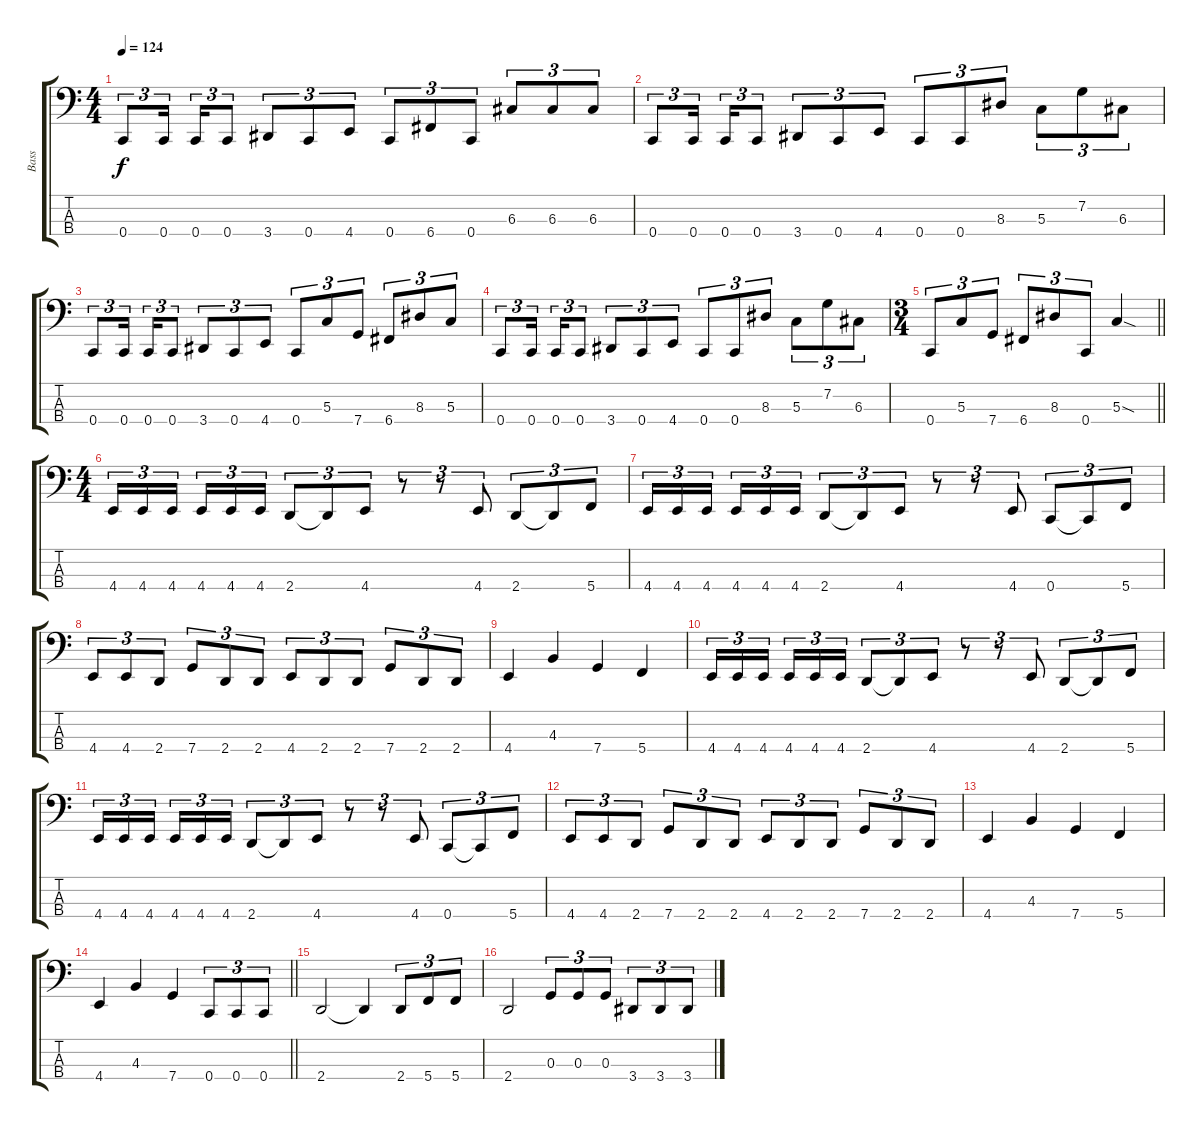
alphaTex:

\track ("Bass" "Bass") {instrument slapbass1}
\staff {score tabs}
\tuning (F2 C2 G1 C1) {hide}
\ts (4 4)
\tempo 124
\clef f4
\ks c
0.4.8{tu (3 2) dy f} 0.4.16{tu (3 2)} 0.4.16{tu (3 2)} 0.4.8{tu (3 2)} 3.4.8{tu (3 2)} 0.4.8{tu (3 2)} 4.4.8{tu (3 2)} 0.4.8{tu (3 2)} 6.4.8{tu (3 2)} 0.4.8{tu (3 2)} 6.3.8{tu (3 2)} 6.3.8{tu (3 2)} 6.3.8{tu (3 2)} |
0.4.8{tu (3 2)} 0.4.16{tu (3 2)} 0.4.16{tu (3 2)} 0.4.8{tu (3 2)} 3.4.8{tu (3 2)} 0.4.8{tu (3 2)} 4.4.8{tu (3 2)} 0.4.8{tu (3 2)} 0.4.8{tu (3 2)} 8.3.8{tu (3 2)} 5.3.8{tu (3 2)} 7.2.8{tu (3 2)} 6.3.8{tu (3 2)} |
0.4.8{tu (3 2)} 0.4.16{tu (3 2)} 0.4.16{tu (3 2)} 0.4.8{tu (3 2)} 3.4.8{tu (3 2)} 0.4.8{tu (3 2)} 4.4.8{tu (3 2)} 0.4.8{tu (3 2)} 5.3.8{tu (3 2)} 7.4.8{tu (3 2)} 6.4.8{tu (3 2)} 8.3.8{tu (3 2)} 5.3.8{tu (3 2)} |
0.4.8{tu (3 2)} 0.4.16{tu (3 2)} 0.4.16{tu (3 2)} 0.4.8{tu (3 2)} 3.4.8{tu (3 2)} 0.4.8{tu (3 2)} 4.4.8{tu (3 2)} 0.4.8{tu (3 2)} 0.4.8{tu (3 2)} 8.3.8{tu (3 2)} 5.3.8{tu (3 2)} 7.2.8{tu (3 2)} 6.3.8{tu (3 2)} |
\ts (3 4)
\barLineRight lightlight
0.4.8{tu (3 2)} 5.3.8{tu (3 2)} 7.4.8{tu (3 2)} 6.4.8{tu (3 2)} 8.3.8{tu (3 2)} 0.4.8{tu (3 2)} 5.3{sod}.4 |
\ts (4 4)
4.4.16{tu (3 2)} 4.4.16{tu (3 2)} 4.4.16{tu (3 2)} 4.4.16{tu (3 2)} 4.4.16{tu (3 2)} 4.4.16{tu (3 2)} 2.4.8{tu (3 2)} 2.4{t}.8{tu (3 2)} 4.4.8{tu (3 2)} r.8{tu (3 2)} r.8{tu (3 2)} 4.4.8{tu (3 2)} 2.4.8{tu (3 2)} 2.4{t}.8{tu (3 2)} 5.4.8{tu (3 2)} |
4.4.16{tu (3 2)} 4.4.16{tu (3 2)} 4.4.16{tu (3 2)} 4.4.16{tu (3 2)} 4.4.16{tu (3 2)} 4.4.16{tu (3 2)} 2.4.8{tu (3 2)} 2.4{t}.8{tu (3 2)} 4.4.8{tu (3 2)} r.8{tu (3 2)} r.8{tu (3 2)} 4.4.8{tu (3 2)} 0.4.8{tu (3 2)} 0.4{t}.8{tu (3 2)} 5.4.8{tu (3 2)} |
4.4.8{tu (3 2)} 4.4.8{tu (3 2)} 2.4.8{tu (3 2)} 7.4.8{tu (3 2)} 2.4.8{tu (3 2)} 2.4.8{tu (3 2)} 4.4.8{tu (3 2)} 2.4.8{tu (3 2)} 2.4.8{tu (3 2)} 7.4.8{tu (3 2)} 2.4.8{tu (3 2)} 2.4.8{tu (3 2)} |
4.4.4 4.3.4 7.4.4 5.4.4 |
4.4.16{tu (3 2)} 4.4.16{tu (3 2)} 4.4.16{tu (3 2)} 4.4.16{tu (3 2)} 4.4.16{tu (3 2)} 4.4.16{tu (3 2)} 2.4.8{tu (3 2)} 2.4{t}.8{tu (3 2)} 4.4.8{tu (3 2)} r.8{tu (3 2)} r.8{tu (3 2)} 4.4.8{tu (3 2)} 2.4.8{tu (3 2)} 2.4{t}.8{tu (3 2)} 5.4.8{tu (3 2)} |
4.4.16{tu (3 2)} 4.4.16{tu (3 2)} 4.4.16{tu (3 2)} 4.4.16{tu (3 2)} 4.4.16{tu (3 2)} 4.4.16{tu (3 2)} 2.4.8{tu (3 2)} 2.4{t}.8{tu (3 2)} 4.4.8{tu (3 2)} r.8{tu (3 2)} r.8{tu (3 2)} 4.4.8{tu (3 2)} 0.4.8{tu (3 2)} 0.4{t}.8{tu (3 2)} 5.4.8{tu (3 2)} |
4.4.8{tu (3 2)} 4.4.8{tu (3 2)} 2.4.8{tu (3 2)} 7.4.8{tu (3 2)} 2.4.8{tu (3 2)} 2.4.8{tu (3 2)} 4.4.8{tu (3 2)} 2.4.8{tu (3 2)} 2.4.8{tu (3 2)} 7.4.8{tu (3 2)} 2.4.8{tu (3 2)} 2.4.8{tu (3 2)} |
4.4.4 4.3.4 7.4.4 5.4.4 |
\barLineRight lightlight
4.4.4 4.3.4 7.4.4 0.4.8{tu (3 2)} 0.4.8{tu (3 2)} 0.4.8{tu (3 2)} |
2.4.2 2.4{t}.4 2.4.8{tu (3 2)} 5.4.8{tu (3 2)} 5.4.8{tu (3 2)} |
2.4.2 0.3.8{tu (3 2)} 0.3.8{tu (3 2)} 0.3.8{tu (3 2)} 3.4.8{tu (3 2)} 3.4.8{tu (3 2)} 3.4.8{tu (3 2)}
